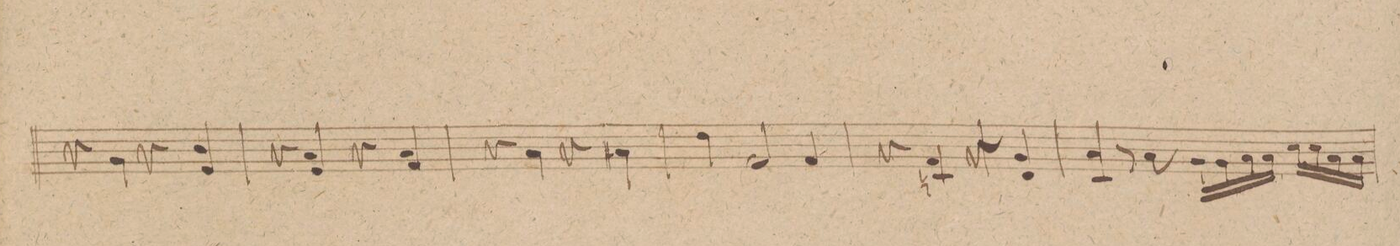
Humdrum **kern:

**kern	**dynam
*I"Violino IIdo	*
*clefG2	*
*k[f#c#g#]	*
*met(c|)	*
*M2/2	*
4r	.
4g#/	.
4r	.
4e/ 4b	.
=55	=55
4r	.
4e/ 4a	.
4r	.
4f#/ 4a	.
=56	=56
4r	.
4a\	.
4r	.
4a#X\	.
=57	=57
4dd\	.
2f#/	.
4f#/	.
=58	=58
4r	.
4cn/ 4f#	.
4r	.
4d/ 4g#	.
=59	=59
4c#/ 4a	.
8r	.
8a\	.
16g#\LL	.
16g#\	.
16a\	.
16a\JJ	.
16cc#\LL	.
16cc#\	.
16a\	.
16a\JJ	.
=60	=60
*-	*-
